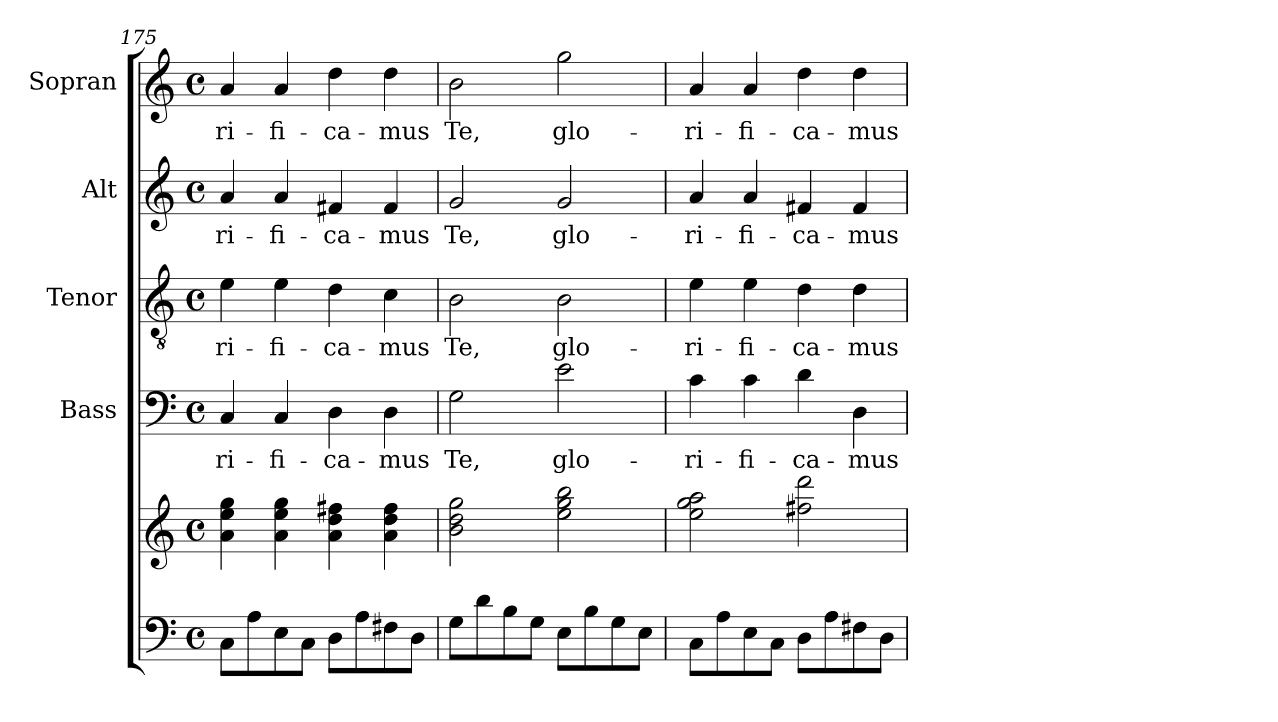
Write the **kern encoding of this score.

**kern	**kern	**kern	**text	**kern	**text	**kern	**text	**kern	**text
*part5	*part5	*part4	*part4	*part3	*part3	*part2	*part2	*part1	*part1
*staff6	*staff5	*staff4	*staff4	*staff3	*staff3	*staff2	*staff2	*staff1	*staff1
*	*	*I"Bass	*	*I"Tenor	*	*I"Alt	*	*I"Sopran	*
*	*	*I'B.	*	*I'T.	*	*I'A.	*	*I'S.	*
*clefF4	*clefG2	*clefF4	*	*clefGv2	*	*clefG2	*	*clefG2	*
*k[]	*k[]	*k[]	*	*k[]	*	*k[]	*	*k[]	*
*C:	*C:	*C:	*	*C:	*	*C:	*	*C:	*
*M4/4	*M4/4	*M4/4	*	*M4/4	*	*M4/4	*	*M4/4	*
*met(c)	*met(c)	*met(c)	*	*met(c)	*	*met(c)	*	*met(c)	*
=175	=175	=175	=175	=175	=175	=175	=175	=175	=175
!	!	!	!LO:LY:b	!	!LO:LY:b	!	!LO:LY:b	!	!LO:LY:b
8C\L	4a\ 4ee\ 4gg\	4C/	-ri-	4e\	-ri-	4a/	-ri-	4a/	-ri-
8A\	.	.	.	.	.	.	.	.	.
!	!	!	!LO:LY:b	!	!LO:LY:b	!	!LO:LY:b	!	!LO:LY:b
8E\	4a\ 4ee\ 4gg\	4C/	-fi-	4e\	-fi-	4a/	-fi-	4a/	-fi-
8C\J	.	.	.	.	.	.	.	.	.
!	!	!	!LO:LY:b	!	!LO:LY:b	!	!LO:LY:b	!	!LO:LY:b
8D\L	4a\ 4dd\ 4ff#X\	4D\	-ca-	4d\	-ca-	4f#X/	-ca-	4dd\	-ca-
8A\	.	.	.	.	.	.	.	.	.
!	!	!	!LO:LY:b	!	!LO:LY:b	!	!LO:LY:b	!	!LO:LY:b
8F#X\	4a\ 4dd\ 4ff#\	4D\	-mus	4c\	-mus	4f#/	-mus	4dd\	-mus
8D\J	.	.	.	.	.	.	.	.	.
!!LO:PB:g=z
=176	=176	=176	=176	=176	=176	=176	=176	=176	=176
!	!	!	!LO:LY:b	!	!LO:LY:b	!	!LO:LY:b	!	!LO:LY:b
8G\L	2b\ 2dd\ 2gg\	2G\	Te,	2B\	Te,	2g/	Te,	2b\	Te,
8d\	.	.	.	.	.	.	.	.	.
8B\	.	.	.	.	.	.	.	.	.
8G\J	.	.	.	.	.	.	.	.	.
!	!	!	!LO:LY:b	!	!LO:LY:b	!	!LO:LY:b	!	!LO:LY:b
8E\L	2ee\ 2gg\ 2bb\	2e\	glo-	2B\	glo-	2g/	glo-	2gg\	glo-
8B\	.	.	.	.	.	.	.	.	.
8G\	.	.	.	.	.	.	.	.	.
8E\J	.	.	.	.	.	.	.	.	.
=177	=177	=177	=177	=177	=177	=177	=177	=177	=177
!	!	!	!LO:LY:b	!	!LO:LY:b	!	!LO:LY:b	!	!LO:LY:b
8C\L	2ee\ 2gg\ 2aa\	4c\	-ri-	4e\	-ri-	4a/	-ri-	4a/	-ri-
8A\	.	.	.	.	.	.	.	.	.
!	!	!	!LO:LY:b	!	!LO:LY:b	!	!LO:LY:b	!	!LO:LY:b
8E\	.	4c\	-fi-	4e\	-fi-	4a/	-fi-	4a/	-fi-
8C\J	.	.	.	.	.	.	.	.	.
!	!	!	!LO:LY:b	!	!LO:LY:b	!	!LO:LY:b	!	!LO:LY:b
8D\L	2ff#X\ 2ddd\	4d\	-ca-	4d\	-ca-	4f#X/	-ca-	4dd\	-ca-
8A\	.	.	.	.	.	.	.	.	.
!	!	!	!LO:LY:b	!	!LO:LY:b	!	!LO:LY:b	!	!LO:LY:b
8F#X\	.	4D\	-mus	4d\	-mus	4f#/	-mus	4dd\	-mus
8D\J	.	.	.	.	.	.	.	.	.
=	=	=	=	=	=	=	=	=	=
*-	*-	*-	*-	*-	*-	*-	*-	*-	*-
